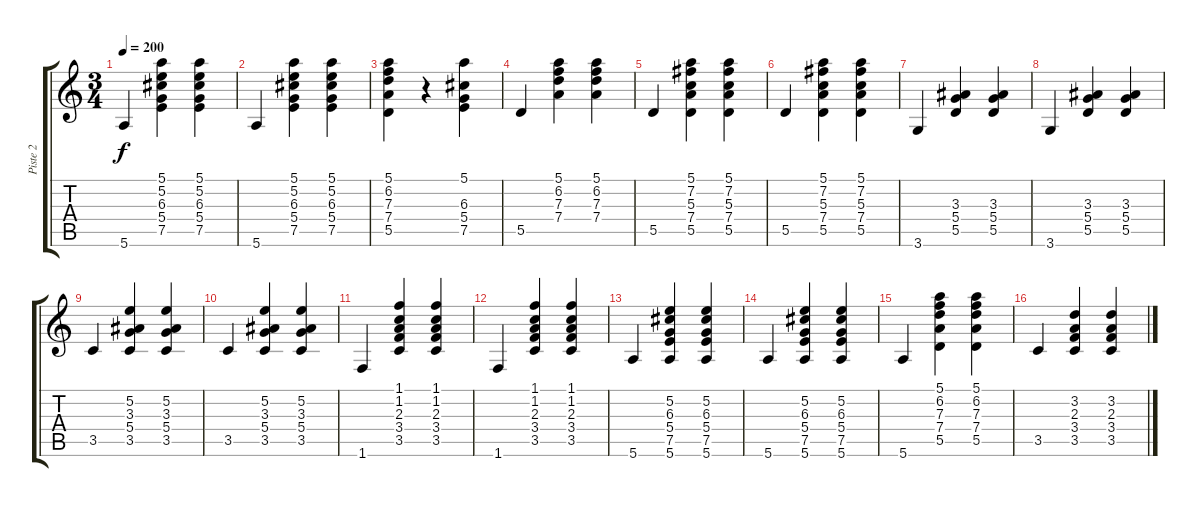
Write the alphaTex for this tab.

\track ("Piste 2" "Piste 2") {instrument acousticguitarnylon}
\staff {score tabs}
\tuning (E4 B3 G3 D3 A2 E2) {hide}
\ts (3 4)
\tempo 200
\clef g2
\ks c
5.6.4{dy f} (5.1 5.2 6.3 5.4 7.5).4 (5.1 5.2 6.3 5.4 7.5).4 |
5.6.4 (5.1 5.2 6.3 5.4 7.5).4 (5.1 5.2 6.3 5.4 7.5).4 |
(5.1 6.2 7.3 7.4 5.5).4 r.4 (5.1 6.3 5.4 7.5).4 |
5.5.4 (5.1 6.2 7.3 7.4).4 (5.1 6.2 7.3 7.4).4 |
5.5.4 (5.1 7.2 5.3 7.4 5.5).4 (5.1 7.2 5.3 7.4 5.5).4 |
5.5.4 (5.1 7.2 5.3 7.4 5.5).4 (5.1 7.2 5.3 7.4 5.5).4 |
3.6.4 (3.3 5.4 5.5).4 (3.3 5.4 5.5).4 |
3.6.4 (3.3 5.4 5.5).4 (3.3 5.4 5.5).4 |
3.5.4 (5.2 3.3 5.4 3.5).4 (5.2 3.3 5.4 3.5).4 |
3.5.4 (5.2 3.3 5.4 3.5).4 (5.2 3.3 5.4 3.5).4 |
1.6.4 (1.1 1.2 2.3 3.4 3.5).4 (1.1 1.2 2.3 3.4 3.5).4 |
1.6.4 (1.1 1.2 2.3 3.4 3.5).4 (1.1 1.2 2.3 3.4 3.5).4 |
5.6.4 (5.2 6.3 5.4 7.5 5.6).4 (5.2 6.3 5.4 7.5 5.6).4 |
5.6.4 (5.2 6.3 5.4 7.5 5.6).4 (5.2 6.3 5.4 7.5 5.6).4 |
5.6.4 (5.1 6.2 7.3 7.4 5.5).4 (5.1 6.2 7.3 7.4 5.5).4 |
3.5.4 (3.2 2.3 3.4 3.5).4 (3.2 2.3 3.4 3.5).4
